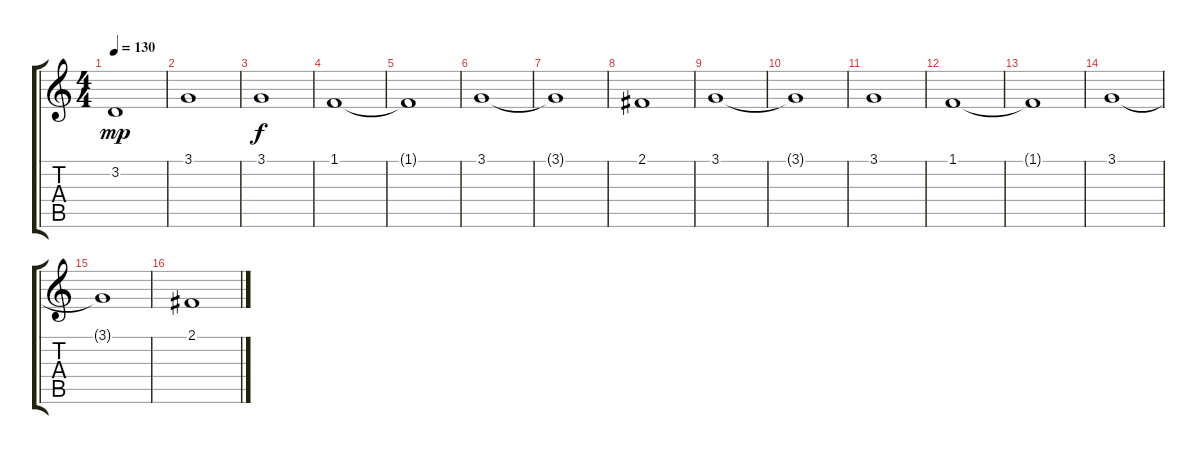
\track "" {instrument synthstrings2}
\staff {score tabs}
\tuning (E4 B3 G3 D3 A2 E2) {hide}
\ts (4 4)
\tempo 130
\clef g2
\ks c
3.2.1{dy mp} |
3.1.1 |
3.1.1{dy f} |
1.1.1 |
1.1{t}.1 |
3.1.1 |
3.1{t}.1 |
2.1.1 |
3.1.1 |
3.1{t}.1 |
3.1.1 |
1.1.1 |
1.1{t}.1 |
3.1.1 |
3.1{t}.1 |
2.1.1
